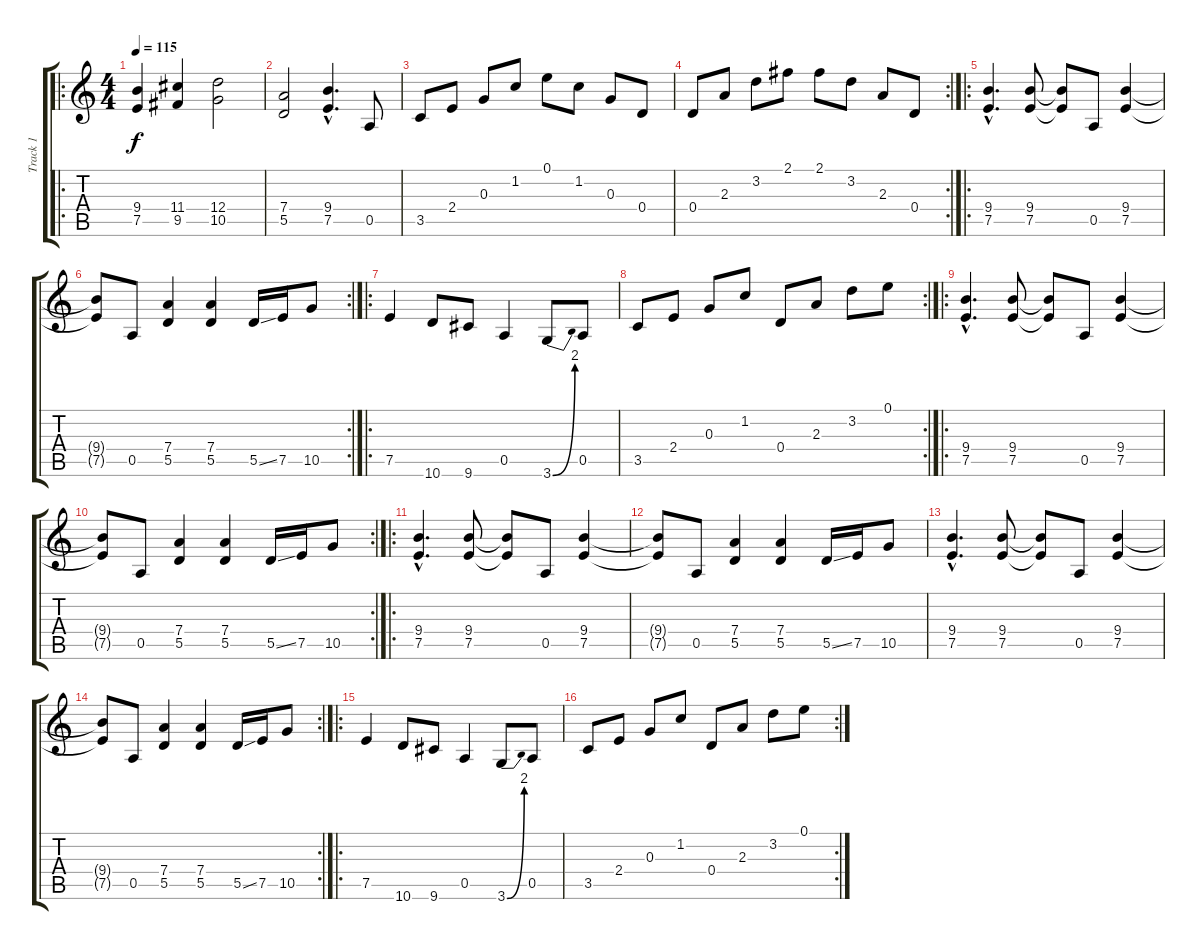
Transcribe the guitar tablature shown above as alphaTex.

\track ("Track 1" "Track 1") {instrument overdrivenguitar}
\staff {score tabs}
\tuning (E4 B3 G3 D3 A2 E2) {hide}
\ro
\ts (4 4)
\tempo 115
\clef g2
\ks c
(9.4 7.5).4{dy f instrument overdrivenguitar} (11.4 9.5).4 (12.4 10.5).2 |
(7.4 5.5).2 (9.4{hac} 7.5{hac}).4{d} 0.5.8 |
3.5.8 2.4.8 0.3.8 1.2.8 0.1.8 1.2.8 0.3.8 0.4.8 |
\rc 2
0.4.8 2.3.8 3.2.8 2.1.8 2.1.8 3.2.8 2.3.8 0.4.8 |
\ro
(9.4{hac} 7.5{hac}).4{d} (9.4 7.5).8 (9.4{t} 7.5{t}).8 0.5.8 (9.4 7.5).4 |
\rc 2
(9.4{t} 7.5{t}).8 0.5.8 (7.4 5.5).4 (7.4 5.5).4 5.5{ss}.16 7.5.16 10.5.8 |
\ro
7.5.4 10.6.8 9.6.8 0.5.4 3.6{be (bend 0 0 60 8)}.8 0.5.8 |
\rc 2
3.5.8 2.4.8 0.3.8 1.2.8 0.4.8 2.3.8 3.2.8 0.1.8 |
\ro
(9.4{hac} 7.5{hac}).4{d} (9.4 7.5).8 (9.4{t} 7.5{t}).8 0.5.8 (9.4 7.5).4 |
\rc 2
(9.4{t} 7.5{t}).8 0.5.8 (7.4 5.5).4 (7.4 5.5).4 5.5{ss}.16 7.5.16 10.5.8 |
\ro
(9.4{hac} 7.5{hac}).4{d} (9.4 7.5).8 (9.4{t} 7.5{t}).8 0.5.8 (9.4 7.5).4 |
(9.4{t} 7.5{t}).8 0.5.8 (7.4 5.5).4 (7.4 5.5).4 5.5{ss}.16 7.5.16 10.5.8 |
(9.4{hac} 7.5{hac}).4{d} (9.4 7.5).8 (9.4{t} 7.5{t}).8 0.5.8 (9.4 7.5).4 |
\rc 2
(9.4{t} 7.5{t}).8 0.5.8 (7.4 5.5).4 (7.4 5.5).4 5.5{ss}.16 7.5.16 10.5.8 |
\ro
7.5.4 10.6.8 9.6.8 0.5.4 3.6{be (bend 0 0 60 8)}.8 0.5.8 |
\rc 2
3.5.8 2.4.8 0.3.8 1.2.8 0.4.8 2.3.8 3.2.8 0.1.8
